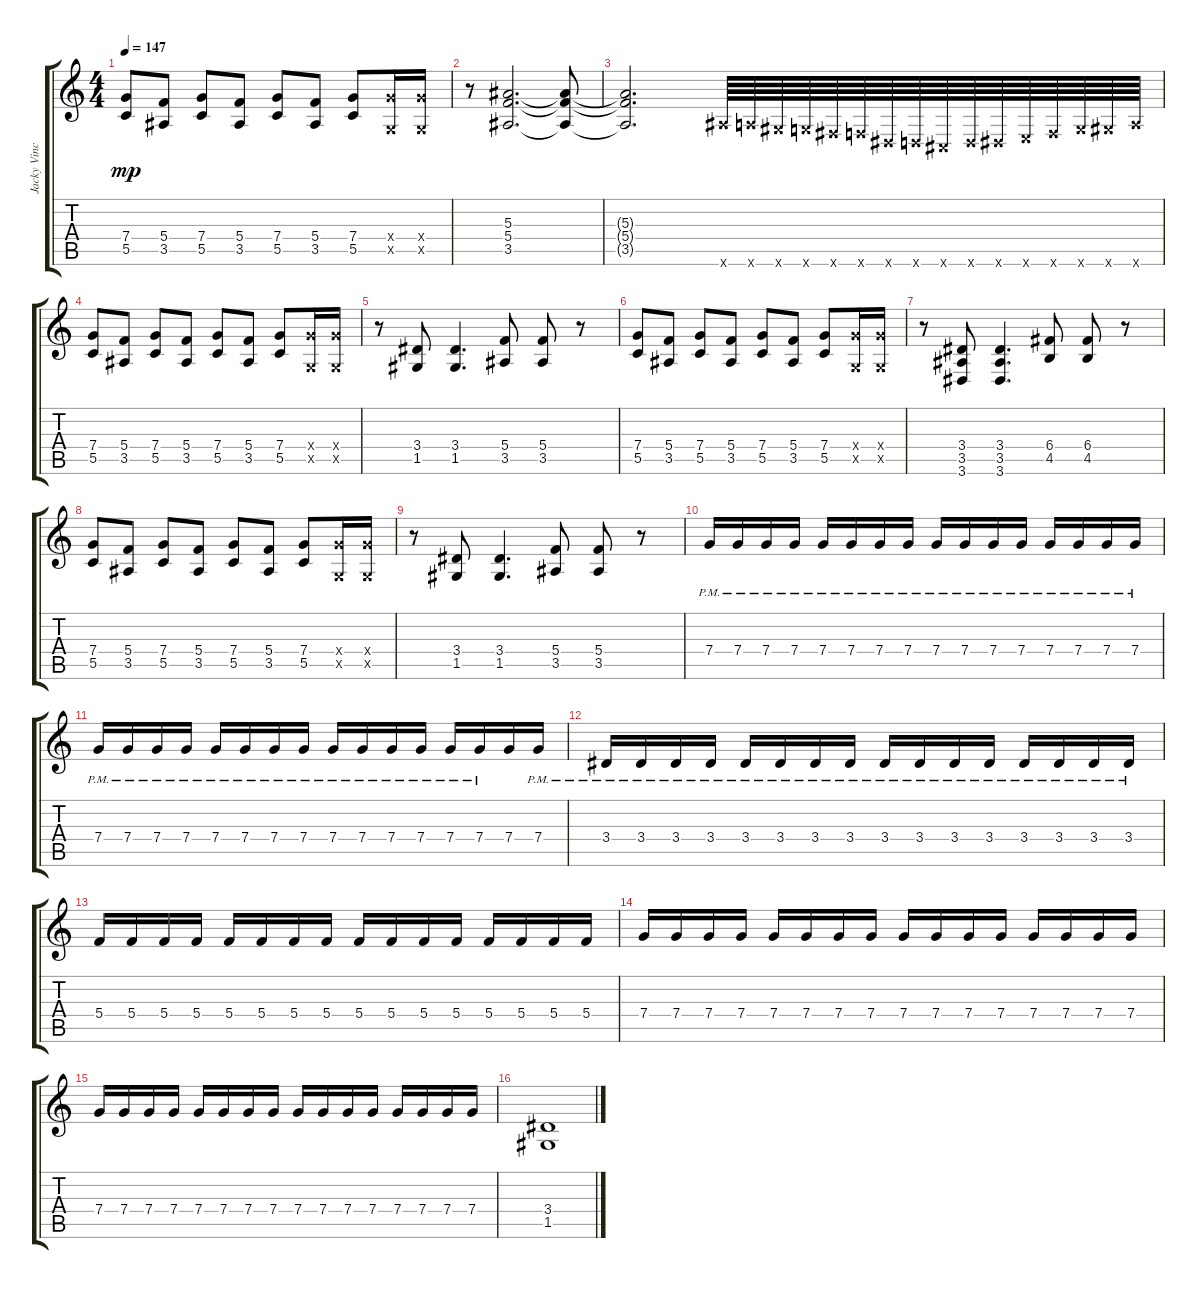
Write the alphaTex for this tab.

\track ("Jacky Vincent - Lead" "Jacky Vinc") {instrument distortionguitar}
\staff {score tabs}
\tuning (D4 A3 F3 C3 G2 C2) {hide}
\ts (4 4)
\tempo 147
\clef g2
\ks c
(7.4 5.5).8{dy mp} (5.4 3.5).8 (7.4 5.5).8 (5.4 3.5).8 (7.4 5.5).8 (5.4 3.5).8 (7.4 5.5).8 (7.4{x} 0.5{x}).16 (7.4{x} 0.5{x}).16 |
r.8 (5.3 5.4 3.5).2{d} (5.3{t} 5.4{t} 3.5{t}).8 |
(5.3{t} 5.4{t} 3.5{t}).2{d} 10.6{x}.64 9.6{x}.64 8.6{x}.64 7.6{x}.64 6.6{x}.64 5.6{x}.64 3.6{x}.64 2.6{x}.64 1.6{x}.64 2.6{x}.64 3.6{x}.64 4.6{x}.64 5.6{x}.64 7.6{x}.64 8.6{x}.64 9.6{x}.64 |
(7.4 5.5).8 (5.4 3.5).8 (7.4 5.5).8 (5.4 3.5).8 (7.4 5.5).8 (5.4 3.5).8 (7.4 5.5).8 (7.4{x} 0.5{x}).16 (7.4{x} 0.5{x}).16 |
r.8 (3.4 1.5).8 (3.4 1.5).4{d} (5.4 3.5).8 (5.4 3.5).8 r.8 |
(7.4 5.5).8 (5.4 3.5).8 (7.4 5.5).8 (5.4 3.5).8 (7.4 5.5).8 (5.4 3.5).8 (7.4 5.5).8 (7.4{x} 0.5{x}).16 (7.4{x} 0.5{x}).16 |
r.8 (3.4 3.5 3.6).8 (3.4 3.5 3.6).4{d} (6.4 4.5).8 (6.4 4.5).8 r.8 |
(7.4 5.5).8 (5.4 3.5).8 (7.4 5.5).8 (5.4 3.5).8 (7.4 5.5).8 (5.4 3.5).8 (7.4 5.5).8 (7.4{x} 0.5{x}).16 (7.4{x} 0.5{x}).16 |
r.8 (3.4 1.5).8 (3.4 1.5).4{d} (5.4 3.5).8 (5.4 3.5).8 r.8 |
7.4{pm}.16 7.4{pm}.16 7.4{pm}.16 7.4{pm}.16 7.4{pm}.16 7.4{pm}.16 7.4{pm}.16 7.4{pm}.16 7.4{pm}.16 7.4{pm}.16 7.4{pm}.16 7.4{pm}.16 7.4{pm}.16 7.4{pm}.16 7.4{pm}.16 7.4{pm}.16 |
7.4{pm}.16 7.4{pm}.16 7.4{pm}.16 7.4{pm}.16 7.4{pm}.16 7.4{pm}.16 7.4{pm}.16 7.4{pm}.16 7.4{pm}.16 7.4{pm}.16 7.4{pm}.16 7.4{pm}.16 7.4{pm}.16 7.4{pm}.16 7.4.16 7.4{pm}.16 |
3.4{pm}.16 3.4{pm}.16 3.4{pm}.16 3.4{pm}.16 3.4{pm}.16 3.4{pm}.16 3.4{pm}.16 3.4{pm}.16 3.4{pm}.16 3.4{pm}.16 3.4{pm}.16 3.4{pm}.16 3.4{pm}.16 3.4{pm}.16 3.4{pm}.16 3.4{pm}.16 |
5.4.16 5.4.16 5.4.16 5.4.16 5.4.16 5.4.16 5.4.16 5.4.16 5.4.16 5.4.16 5.4.16 5.4.16 5.4.16 5.4.16 5.4.16 5.4.16 |
7.4.16 7.4.16 7.4.16 7.4.16 7.4.16 7.4.16 7.4.16 7.4.16 7.4.16 7.4.16 7.4.16 7.4.16 7.4.16 7.4.16 7.4.16 7.4.16 |
7.4.16 7.4.16 7.4.16 7.4.16 7.4.16 7.4.16 7.4.16 7.4.16 7.4.16 7.4.16 7.4.16 7.4.16 7.4.16 7.4.16 7.4.16 7.4.16 |
(3.4 1.5).1
